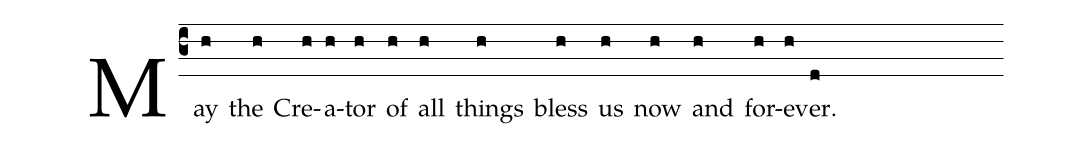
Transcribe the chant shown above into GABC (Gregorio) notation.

%%
(c3) May(h) the(h) Cre(h)a(h)tor(h) of(h) all(h) things(h) bless(h) us(h) now(h) and(h) for(h)ev(h)er.(d)
